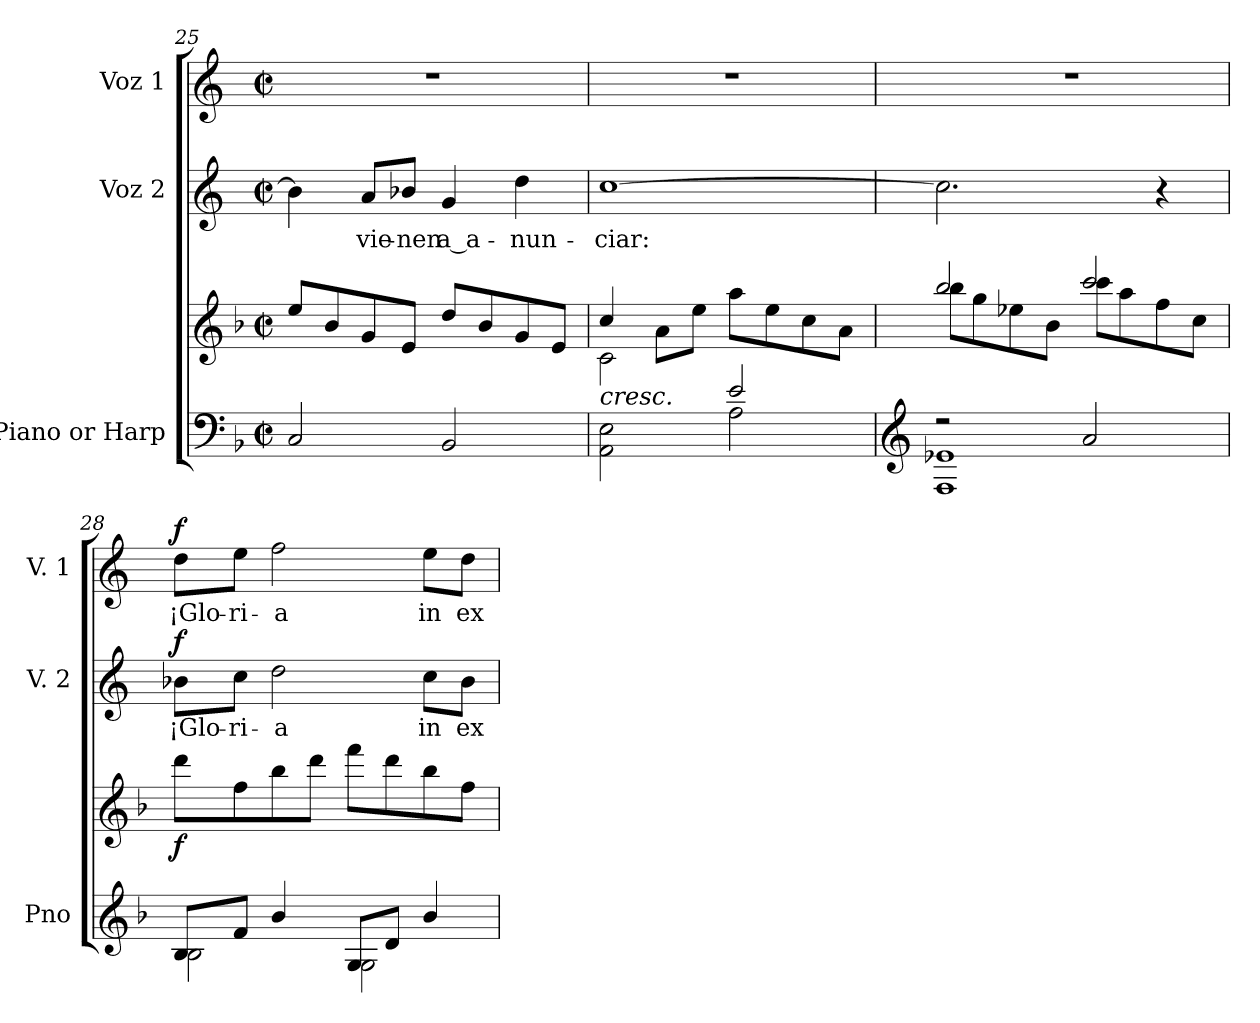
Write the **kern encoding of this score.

**kern	**kern	**dynam	**kern	**text	**dynam	**kern	**text	**dynam
*part3	*part3	*part3	*part2	*part2	*part2	*part1	*part1	*part1
*staff4	*staff3	*staff3/4	*staff2	*staff2	*staff2	*staff1	*staff1	*staff1
*I"Piano or Harp	*	*	*I"Voz 2	*	*	*I"Voz 1	*	*
*I'Pno	*	*	*I'V. 2	*	*	*I'V. 1	*	*
!!LO:LB:g=z
*clefF4	*clefG2	*	*clefG2	*	*	*clefG2	*	*
*k[b-]	*k[b-]	*	*k[]	*	*	*k[]	*	*
*M2/2	*M2/2	*	*M2/2	*	*	*M2/2	*	*
*met(c|)	*met(c|)	*	*met(c|)	*	*	*met(c|)	*	*
=25	=25	=25	=25	=25	=25	=25	=25	=25
2C/	8ee/L	.	4b-\]	.	.	1r	.	.
.	8b-/	.	.	.	.	.	.	.
.	8g/	.	8a/L	vie-	.	.	.	.
.	8e/J	.	8b-X/J	-nen	.	.	.	.
2BB-/	8dd/L	.	4g/	a_a-	.	.	.	.
.	8b-/	.	.	.	.	.	.	.
.	8g/	.	4dd\	-nun-	.	.	.	.
.	8e/J	.	.	.	.	.	.	.
=26	=26	=26	=26	=26	=26	=26	=26	=26
*^	*^	*	*	*	*	*	*	*
!	!	!LO:TX:b:i:t=cresc.	!	!	!	!	!	!	!	!
2ryy	2AA\ 2E\	4cc/	2c\	.	[1cc	-ciar:	.	1r	.	.
.	.	8a\L	.	.	.	.	.	.	.	.
.	.	8ee\J	.	.	.	.	.	.	.	.
2e/	2A\	8aa\L	2ryy	.	.	.	.	.	.	.
.	.	8ee\	.	.	.	.	.	.	.	.
.	.	8cc\	.	.	.	.	.	.	.	.
.	.	8a\J	.	.	.	.	.	.	.	.
=27	=27	=27	=27	=27	=27	=27	=27	=27	=27	=27
*clefG2	*	*	*	*	*	*	*	*	*	*
2r	1F 1e-X	2bb-/	8bb-\L	.	2.cc\]	.	.	1r	.	.
.	.	.	8gg\	.	.	.	.	.	.	.
.	.	.	8ee-X\	.	.	.	.	.	.	.
.	.	.	8b-\J	.	.	.	.	.	.	.
2a/	.	2ccc/	8ccc\L	.	.	.	.	.	.	.
.	.	.	8aa\	.	.	.	.	.	.	.
.	.	.	8ff\	.	4r	.	.	.	.	.
.	.	.	8cc\J	.	.	.	.	.	.	.
=28	=28	=28	=28	=28	=28	=28	=28	=28	=28	=28
!	!	!	!	!LO:DY:b	!	!	!LO:DY:a	!	!	!LO:DY:a
*	*	*v	*v	*	*	*	*	*	*	*
8B-/L	2B-\	8ddd\L	f	8b-X\L	¡Glo-	f	8dd\L	¡Glo-	f
8f/J	.	8ff\	.	8cc\J	-ri-	.	8ee\J	-ri-	.
4b-/	.	8bb-\	.	2dd\	-a	.	2ff\	-a	.
.	.	8ddd\J	.	.	.	.	.	.	.
8G/L	2G\	8fff\L	.	.	.	.	.	.	.
8d/J	.	8ddd\	.	.	.	.	.	.	.
4b-/	.	8bb-\	.	8cc\L	in	.	8ee\L	in	.
.	.	8ff\J	.	8b-\J	ex-	.	8dd\J	ex-	.
*v	*v	*	*	*	*	*	*	*	*
=	=	=	=	=	=	=	=	=
*-	*-	*-	*-	*-	*-	*-	*-	*-
